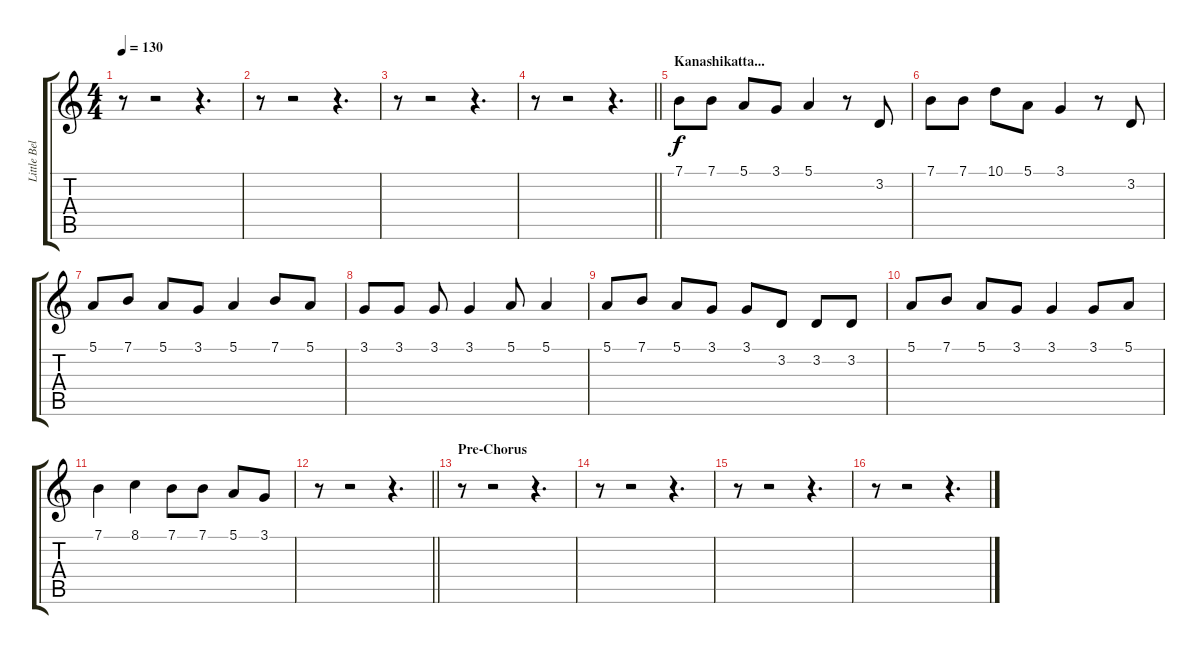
\track ("Little Bells" "Little Bel") {instrument musicbox}
\staff {score tabs}
\tuning (E4 B3 G3 D3 A2 E2) {hide}
\ts (4 4)
\tempo 130
\clef g2
\ks c
r.8{dy f} r.2 r.4{d} |
r.8 r.2 r.4{d} |
r.8 r.2 r.4{d} |
\barLineRight lightlight
r.8 r.2 r.4{d} |
\section ("" "Kanashikatta...")
7.1.8 7.1.8 5.1.8 3.1.8 5.1.4 r.8 3.2.8 |
7.1.8 7.1.8 10.1.8 5.1.8 3.1.4 r.8 3.2.8 |
5.1.8 7.1.8 5.1.8 3.1.8 5.1.4 7.1.8 5.1.8 |
3.1.8 3.1.8 3.1.8 3.1.4 5.1.8 5.1.4 |
5.1.8 7.1.8 5.1.8 3.1.8 3.1.8 3.2.8 3.2.8 3.2.8 |
5.1.8 7.1.8 5.1.8 3.1.8 3.1.4 3.1.8 5.1.8 |
7.1.4 8.1.4 7.1.8 7.1.8 5.1.8 3.1.8 |
\barLineRight lightlight
r.8 r.2 r.4{d} |
\section ("" "Pre-Chorus")
r.8 r.2 r.4{d} |
r.8 r.2 r.4{d} |
r.8 r.2 r.4{d} |
r.8 r.2 r.4{d}
